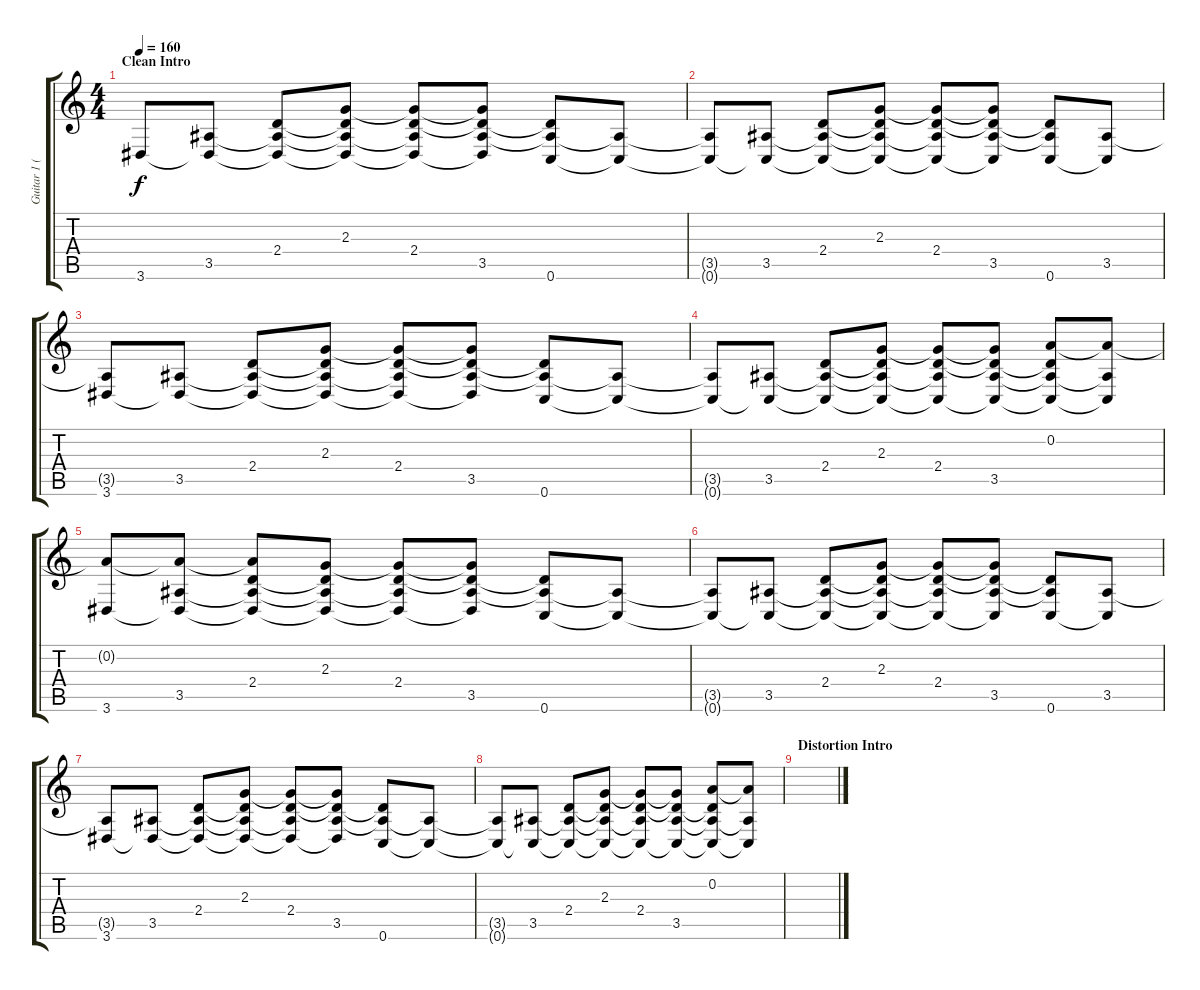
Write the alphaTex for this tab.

\track ("Guitar 1 (clean)" "Guitar 1 (") {instrument electricguitarclean}
\staff {score tabs}
\tuning (D4 A3 F3 C3 G2 C2) {hide}
\ts (4 4)
\section ("" "Clean Intro")
\tempo 160
\clef g2
\ks c
3.6.8{dy f instrument electricguitarclean} (3.5 3.6{t}).8 (2.4 3.5{t} 3.6{t}).8 (2.3 2.4{t} 3.5{t} 3.6{t}).8 (2.3{t} 2.4 3.5{t} 3.6{t}).8 (2.3{t} 2.4{t} 3.5 3.6{t}).8 (2.4{t} 3.5{t} 0.6).8 (3.5{t} 0.6{t}).8 |
(3.5{t} 0.6{t}).8 (3.5 0.6{t}).8 (2.4 3.5{t} 0.6{t}).8 (2.3 2.4{t} 3.5{t} 0.6{t}).8 (2.3{t} 2.4 3.5{t} 0.6{t}).8 (2.3{t} 2.4{t} 3.5 0.6{t}).8 (2.4{t} 3.5{t} 0.6).8 (3.5 0.6{t}).8 |
(3.5{t} 3.6).8 (3.5 3.6{t}).8 (2.4 3.5{t} 3.6{t}).8 (2.3 2.4{t} 3.5{t} 3.6{t}).8 (2.3{t} 2.4 3.5{t} 3.6{t}).8 (2.3{t} 2.4{t} 3.5 3.6{t}).8 (2.4{t} 3.5{t} 0.6).8 (3.5{t} 0.6{t}).8 |
(3.5{t} 0.6{t}).8 (3.5 0.6{t}).8 (2.4 3.5{t} 0.6{t}).8 (2.3 2.4{t} 3.5{t} 0.6{t}).8 (2.3{t} 2.4 3.5{t} 0.6{t}).8 (2.3{t} 2.4{t} 3.5 0.6{t}).8 (0.2 2.4{t} 3.5{t} 0.6{t}).8 (0.2{t} 3.5{t} 0.6{t}).8 |
(0.2{t} 3.6).8 (0.2{t} 3.5 3.6{t}).8 (0.2{t} 2.4 3.5{t} 3.6{t}).8 (2.3 2.4{t} 3.5{t} 3.6{t}).8 (2.3{t} 2.4 3.5{t} 3.6{t}).8 (2.3{t} 2.4{t} 3.5 3.6{t}).8 (2.4{t} 3.5{t} 0.6).8 (3.5{t} 0.6{t}).8 |
(3.5{t} 0.6{t}).8 (3.5 0.6{t}).8 (2.4 3.5{t} 0.6{t}).8 (2.3 2.4{t} 3.5{t} 0.6{t}).8 (2.3{t} 2.4 3.5{t} 0.6{t}).8 (2.3{t} 2.4{t} 3.5 0.6{t}).8 (2.4{t} 3.5{t} 0.6).8 (3.5 0.6{t}).8 |
(3.5{t} 3.6).8 (3.5 3.6{t}).8 (2.4 3.5{t} 3.6{t}).8 (2.3 2.4{t} 3.5{t} 3.6{t}).8 (2.3{t} 2.4 3.5{t} 3.6{t}).8 (2.3{t} 2.4{t} 3.5 3.6{t}).8 (2.4{t} 3.5{t} 0.6).8 (3.5{t} 0.6{t}).8 |
(3.5{t} 0.6{t}).8 (3.5 0.6{t}).8 (2.4 3.5{t} 0.6{t}).8 (2.3 2.4{t} 3.5{t} 0.6{t}).8 (2.3{t} 2.4 3.5{t} 0.6{t}).8 (2.3{t} 2.4{t} 3.5 0.6{t}).8 (0.2 2.4{t} 3.5{t} 0.6{t}).8 (0.2{t} 3.5{t} 0.6{t}).8 |
\section ("" "Distortion Intro")
